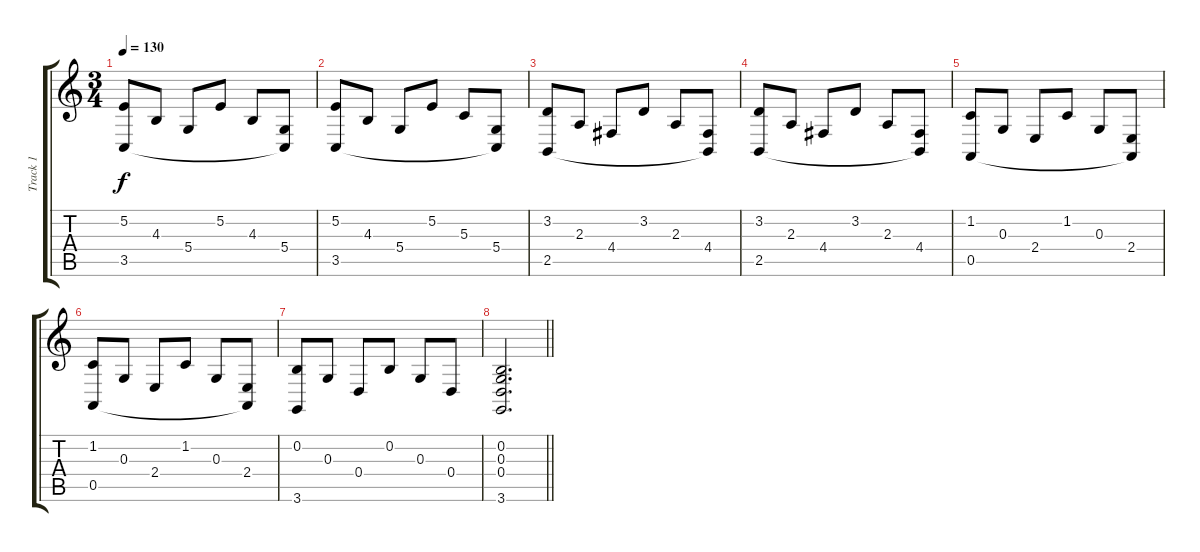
\track ("Track 1" "Track 1") {instrument acousticgrandpiano}
\staff {score tabs}
\tuning (E4 B3 G3 D3 A2 E2) {hide}
\ts (3 4)
\tempo 130
\clef g2
\ks c
(5.2 3.5).8{dy f} 4.3.8 5.4.8 5.2.8 4.3.8 (5.4 3.5{t}).8 |
(5.2 3.5).8 4.3.8 5.4.8 5.2.8 5.3.8 (5.4 3.5{t}).8 |
(3.2 2.5).8 2.3.8 4.4.8 3.2.8 2.3.8 (4.4 2.5{t}).8 |
(3.2 2.5).8 2.3.8 4.4.8 3.2.8 2.3.8 (4.4 2.5{t}).8 |
(1.2 0.5).8 0.3.8 2.4.8 1.2.8 0.3.8 (2.4 0.5{t}).8 |
(1.2 0.5).8 0.3.8 2.4.8 1.2.8 0.3.8 (2.4 0.5{t}).8 |
(0.2 3.6).8 0.3.8 0.4.8 0.2.8 0.3.8 0.4.8 |
\barLineRight lightlight
(0.2 0.3 0.4 3.6).2{d}
